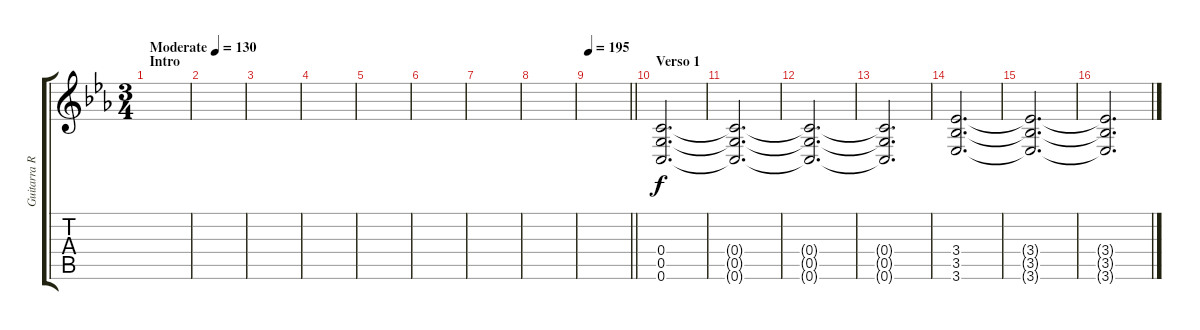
\track ("Guitarra Rítmica" "Guitarra R") {instrument distortionguitar}
\staff {score tabs}
\tuning (D4 A3 F3 C3 G2 C2) {hide}
\ts (3 4)
\section ("" "Intro")
\tempo (130 "Moderate")
\clef g2
\ks eb
|
|
|
|
|
|
|
|
\tempo 195
\barLineRight lightlight
|
\section ("" "Verso 1")
(0.4 0.5 0.6).2{d} |
(0.4{t} 0.5{t} 0.6{t}).2{d} |
(0.4{t} 0.5{t} 0.6{t}).2{d} |
(0.4{t} 0.5{t} 0.6{t}).2{d} |
(3.4 3.5 3.6).2{d} |
(3.4{t} 3.5{t} 3.6{t}).2{d} |
(3.4{t} 3.5{t} 3.6{t}).2{d}
